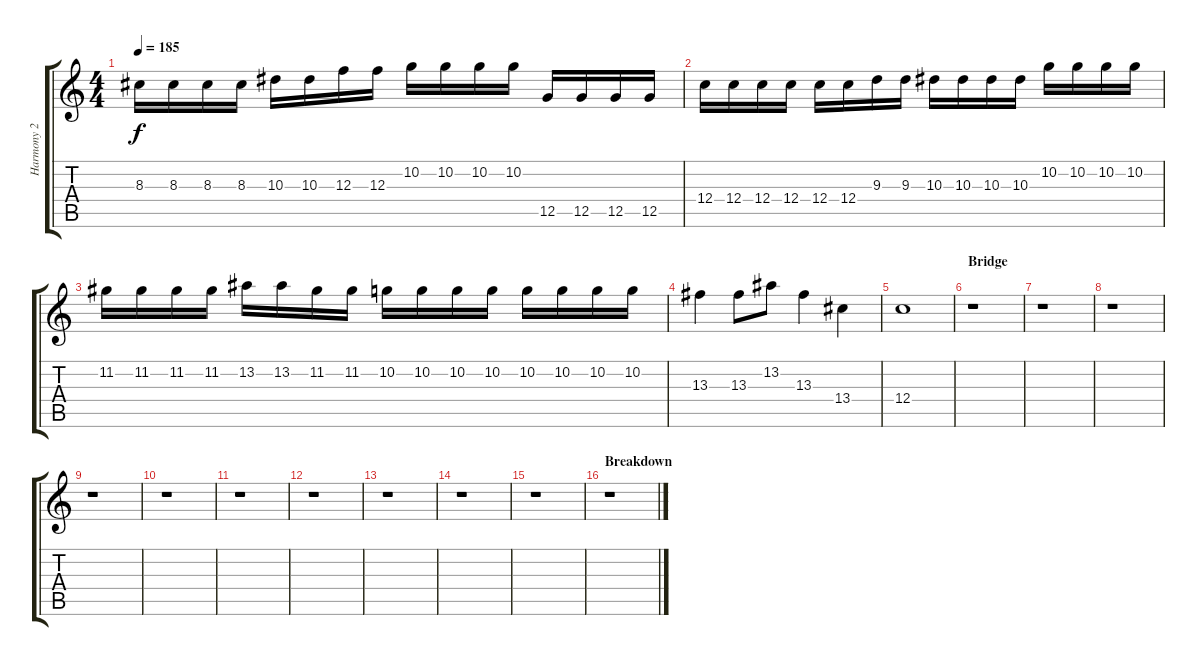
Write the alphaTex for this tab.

\track ("Harmony 2" "Harmony 2") {instrument overdrivenguitar}
\staff {score tabs}
\tuning (D4 A3 F3 C3 G2 C2) {hide}
\ts (4 4)
\tempo 185
\clef g2
\ks aminor
8.3.16{dy f} 8.3.16 8.3.16 8.3.16 10.3.16 10.3.16 12.3.16 12.3.16 10.2.16 10.2.16 10.2.16 10.2.16 12.5.16 12.5.16 12.5.16 12.5.16 |
12.4.16 12.4.16 12.4.16 12.4.16 12.4.16 12.4.16 9.3.16 9.3.16 10.3.16 10.3.16 10.3.16 10.3.16 10.2.16 10.2.16 10.2.16 10.2.16 |
11.2.16 11.2.16 11.2.16 11.2.16 13.2.16 13.2.16 11.2.16 11.2.16 10.2.16 10.2.16 10.2.16 10.2.16 10.2.16 10.2.16 10.2.16 10.2.16 |
13.3.4 13.3.8 13.2.8 13.3.4 13.4.4 |
12.4.1 |
\section ("" "Bridge")
r.1 |
r.1 |
r.1 |
r.1 |
r.1 |
r.1 |
r.1 |
r.1 |
r.1 |
r.1 |
\section ("" "Breakdown")
r.1
